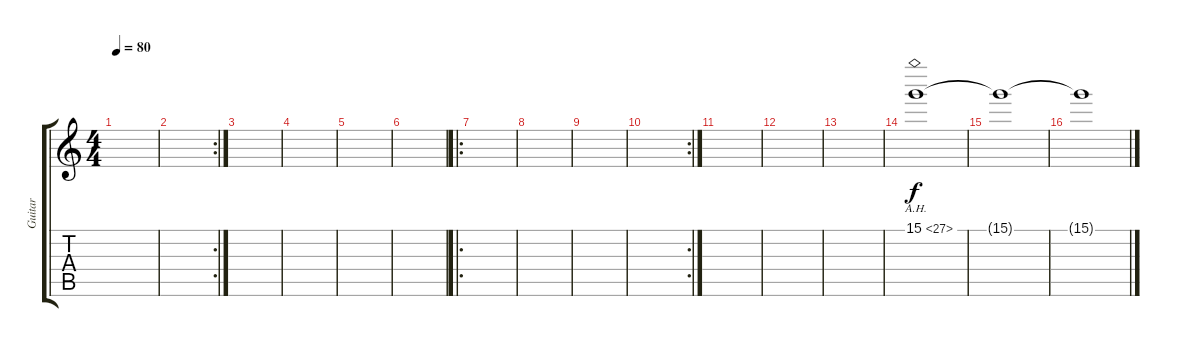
\track ("Guitar" "Guitar") {instrument electricguitarclean}
\staff {score tabs}
\tuning (E4 B3 G3 D3 A2 E2) {hide}
\ts (4 4)
\tempo 80
\clef g2
\ks c
|
\rc 2
|
|
|
|
|
\ro
|
|
|
\rc 2
|
|
|
|
15.1{ah 12}.1 |
15.1{t}.1 |
15.1{t}.1
